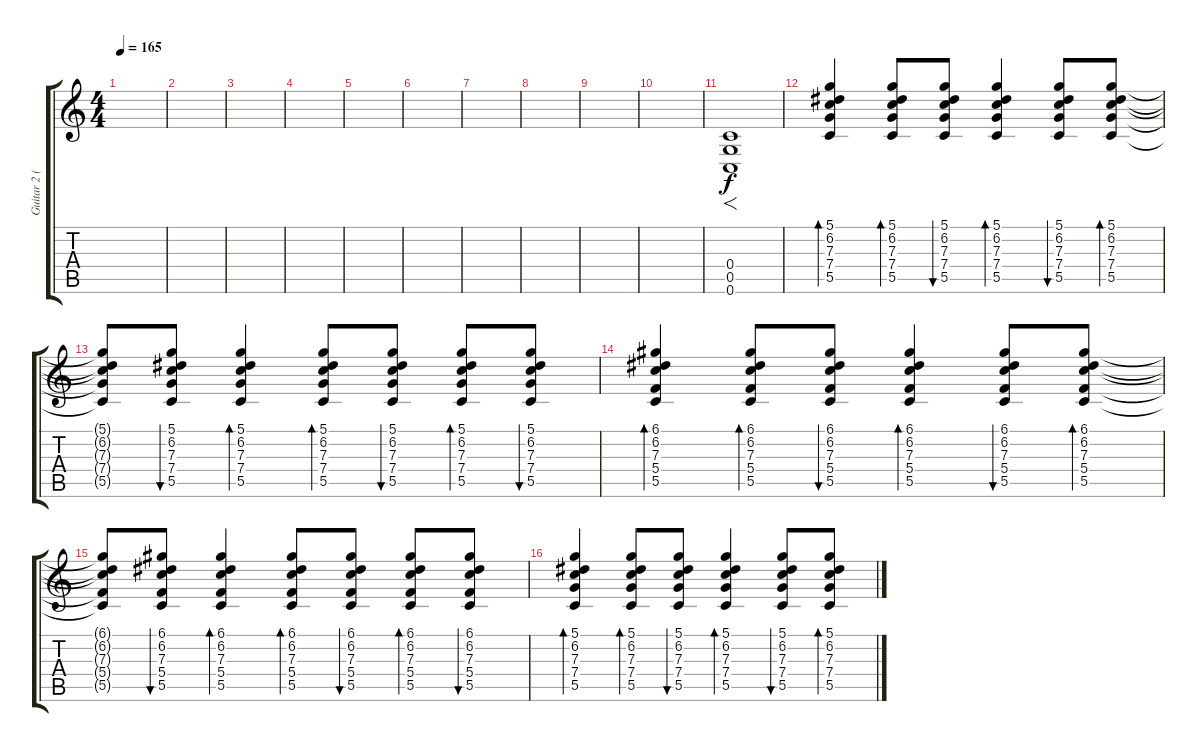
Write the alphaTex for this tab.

\track ("Guitar 2 (distortion)" "Guitar 2 (") {instrument distortionguitar}
\staff {score tabs}
\tuning (D4 A3 F3 C3 G2 C2) {hide}
\ts (4 4)
\tempo 165
\clef g2
\ks c
|
|
|
|
|
|
|
|
|
|
(0.4 0.5 0.6).1{f} |
(5.1 6.2 7.3 7.4 5.5).4{bd 60} (5.1 6.2 7.3 7.4 5.5).8{bd 60} (5.1 6.2 7.3 7.4 5.5).8{bu 60} (5.1 6.2 7.3 7.4 5.5).4{bd 60} (5.1 6.2 7.3 7.4 5.5).8{bu 60} (5.1 6.2 7.3 7.4 5.5).8{bd 60} |
(5.1{t} 6.2{t} 7.3{t} 7.4{t} 5.5{t}).8 (5.1 6.2 7.3 7.4 5.5).8{bu 60} (5.1 6.2 7.3 7.4 5.5).4{bd 60} (5.1 6.2 7.3 7.4 5.5).8{bd 60} (5.1 6.2 7.3 7.4 5.5).8{bu 60} (5.1 6.2 7.3 7.4 5.5).8{bd 60} (5.1 6.2 7.3 7.4 5.5).8{bu 60} |
(6.1 6.2 7.3 5.4 5.5).4{bd 60} (6.1 6.2 7.3 5.4 5.5).8{bd 60} (6.1 6.2 7.3 5.4 5.5).8{bu 60} (6.1 6.2 7.3 5.4 5.5).4{bd 60} (6.1 6.2 7.3 5.4 5.5).8{bu 60} (6.1 6.2 7.3 5.4 5.5).8{bd 60} |
(6.1{t} 6.2{t} 7.3{t} 5.4{t} 5.5{t}).8 (6.1 6.2 7.3 5.4 5.5).8{bu 60} (6.1 6.2 7.3 5.4 5.5).4{bd 60} (6.1 6.2 7.3 5.4 5.5).8{bd 60} (6.1 6.2 7.3 5.4 5.5).8{bu 60} (6.1 6.2 7.3 5.4 5.5).8{bd 60} (6.1 6.2 7.3 5.4 5.5).8{bu 60} |
(5.1 6.2 7.3 7.4 5.5).4{bd 60} (5.1 6.2 7.3 7.4 5.5).8{bd 60} (5.1 6.2 7.3 7.4 5.5).8{bu 60} (5.1 6.2 7.3 7.4 5.5).4{bd 60} (5.1 6.2 7.3 7.4 5.5).8{bu 60} (5.1 6.2 7.3 7.4 5.5).8{bd 60}
